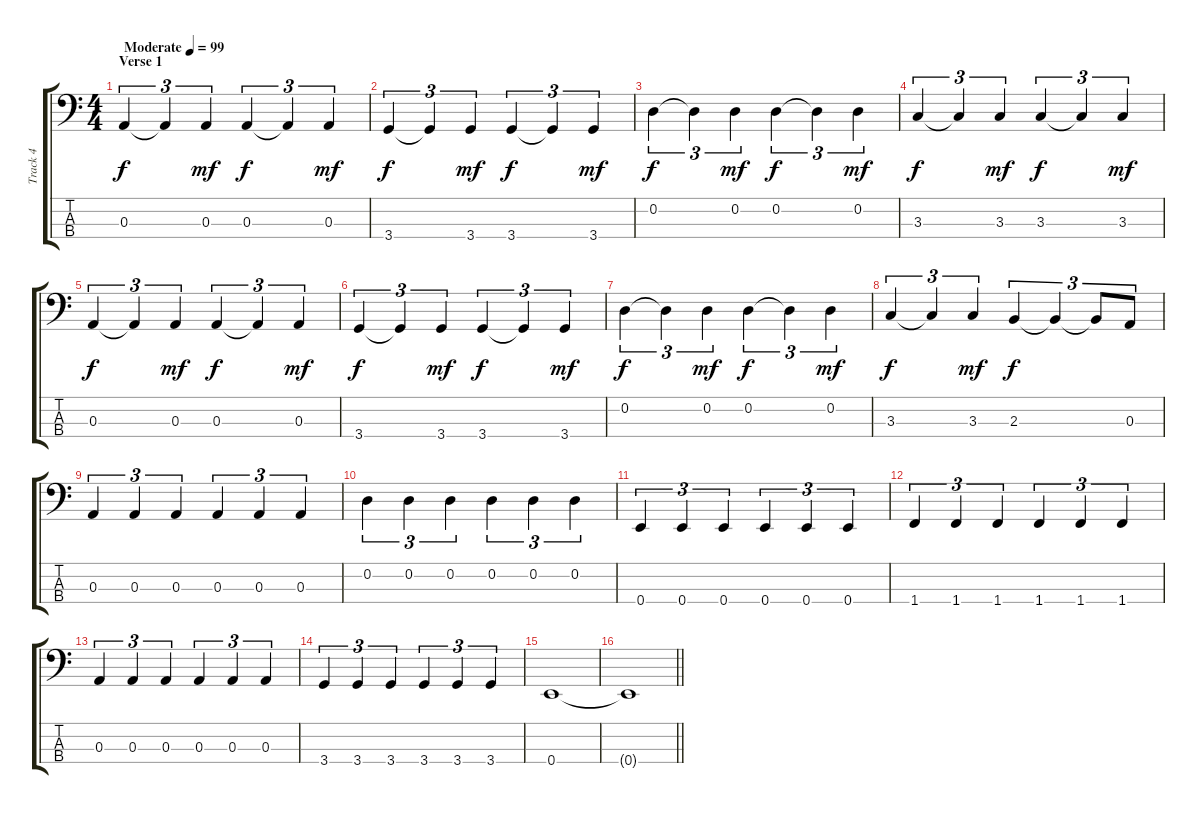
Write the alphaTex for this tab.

\track ("Track 4" "Track 4") {instrument electricbassfinger}
\staff {score tabs}
\tuning (G2 D2 A1 E1) {hide}
\ts (4 4)
\section ("" "Verse 1")
\tempo (99 "Moderate")
\clef f4
\ks c
0.3.4{tu (3 2) dy f instrument electricbassfinger} 0.3{t}.4{tu (3 2)} 0.3.4{tu (3 2) dy mf} 0.3.4{tu (3 2) dy f} 0.3{t}.4{tu (3 2)} 0.3.4{tu (3 2) dy mf} |
3.4.4{tu (3 2) dy f} 3.4{t}.4{tu (3 2)} 3.4.4{tu (3 2) dy mf} 3.4.4{tu (3 2) dy f} 3.4{t}.4{tu (3 2)} 3.4.4{tu (3 2) dy mf} |
0.2.4{tu (3 2) dy f} 0.2{t}.4{tu (3 2)} 0.2.4{tu (3 2) dy mf} 0.2.4{tu (3 2) dy f} 0.2{t}.4{tu (3 2)} 0.2.4{tu (3 2) dy mf} |
3.3.4{tu (3 2) dy f} 3.3{t}.4{tu (3 2)} 3.3.4{tu (3 2) dy mf} 3.3.4{tu (3 2) dy f} 3.3{t}.4{tu (3 2)} 3.3.4{tu (3 2) dy mf} |
0.3.4{tu (3 2) dy f} 0.3{t}.4{tu (3 2)} 0.3.4{tu (3 2) dy mf} 0.3.4{tu (3 2) dy f} 0.3{t}.4{tu (3 2)} 0.3.4{tu (3 2) dy mf} |
3.4.4{tu (3 2) dy f} 3.4{t}.4{tu (3 2)} 3.4.4{tu (3 2) dy mf} 3.4.4{tu (3 2) dy f} 3.4{t}.4{tu (3 2)} 3.4.4{tu (3 2) dy mf} |
0.2.4{tu (3 2) dy f} 0.2{t}.4{tu (3 2)} 0.2.4{tu (3 2) dy mf} 0.2.4{tu (3 2) dy f} 0.2{t}.4{tu (3 2)} 0.2.4{tu (3 2) dy mf} |
3.3.4{tu (3 2) dy f} 3.3{t}.4{tu (3 2)} 3.3.4{tu (3 2) dy mf} 2.3.4{tu (3 2) dy f} 2.3{t}.4{tu (3 2)} 2.3{t}.8{tu (3 2)} 0.3.8{tu (3 2)} |
0.3.4{tu (3 2)} 0.3.4{tu (3 2)} 0.3.4{tu (3 2)} 0.3.4{tu (3 2)} 0.3.4{tu (3 2)} 0.3.4{tu (3 2)} |
0.2.4{tu (3 2)} 0.2.4{tu (3 2)} 0.2.4{tu (3 2)} 0.2.4{tu (3 2)} 0.2.4{tu (3 2)} 0.2.4{tu (3 2)} |
0.4.4{tu (3 2)} 0.4.4{tu (3 2)} 0.4.4{tu (3 2)} 0.4.4{tu (3 2)} 0.4.4{tu (3 2)} 0.4.4{tu (3 2)} |
1.4.4{tu (3 2)} 1.4.4{tu (3 2)} 1.4.4{tu (3 2)} 1.4.4{tu (3 2)} 1.4.4{tu (3 2)} 1.4.4{tu (3 2)} |
0.3.4{tu (3 2)} 0.3.4{tu (3 2)} 0.3.4{tu (3 2)} 0.3.4{tu (3 2)} 0.3.4{tu (3 2)} 0.3.4{tu (3 2)} |
3.4.4{tu (3 2)} 3.4.4{tu (3 2)} 3.4.4{tu (3 2)} 3.4.4{tu (3 2)} 3.4.4{tu (3 2)} 3.4.4{tu (3 2)} |
0.4.1 |
\barLineRight lightlight
0.4{t}.1
